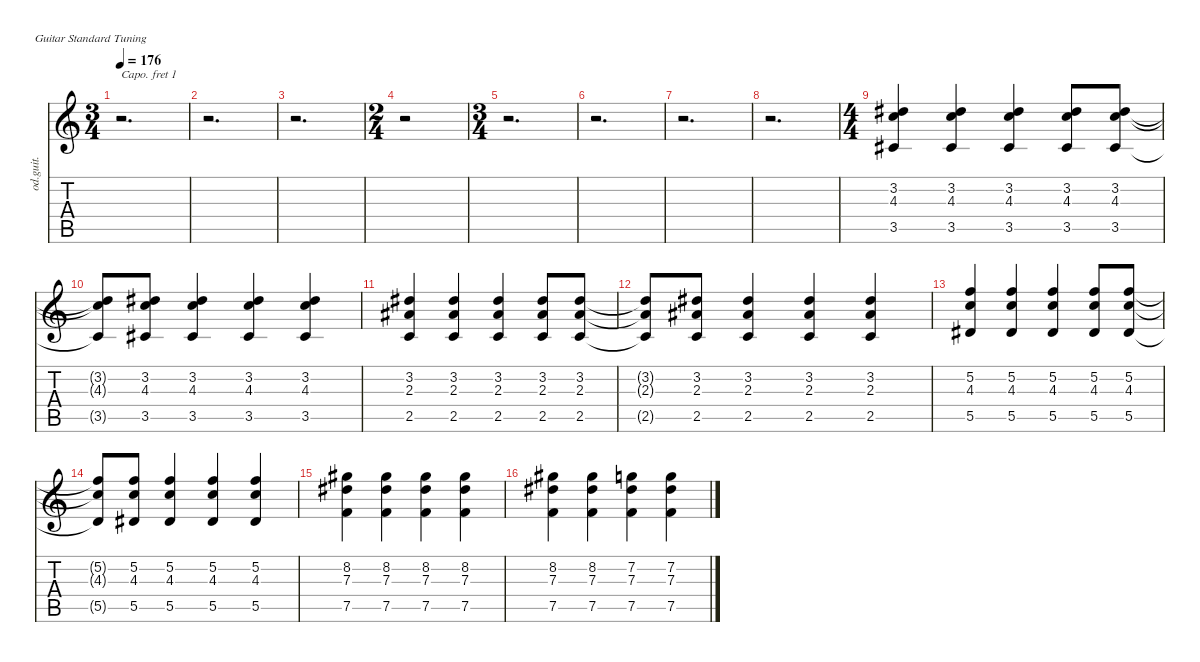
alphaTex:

\defaultSystemsLayout 4
\hideDynamics
\bracketExtendMode nobrackets
\otherSystemsTrackNameOrientation horizontal
\track ("  Backing" "od.guit.") {instrument overdrivenguitar}
\staff {score tabs}
\capo 1
\tuning (E4 B3 G3 D3 A2 E2)
\ts (3 4)
\tempo 176
\clef g2
\ks c
r.2{d dy mf beam Down} |
r.2{d beam Down} |
r.2{d beam Down} |
\ts (2 4)
\beaming (8 2 2)
r.2{beam Down} |
\ts (3 4)
\beaming (8 2 2 2)
r.2{d beam Down} |
r.2{d beam Down} |
r.2{d beam Down} |
r.2{d beam Down} |
\ts (4 4)
\beaming (8 2 2 2 2)
(3.5{acc #} 4.3 3.2{acc #}).4{beam Up} (3.5{acc #} 4.3 3.2{acc #}).4{beam Up} (3.5{acc #} 4.3 3.2{acc #}).4{beam Up} (3.5{acc #} 4.3 3.2{acc #}).8{beam Up} (3.5{acc #} 4.3 3.2{acc #}).8{beam Up} |
(3.2{t acc #} 4.3{t} 3.5{t acc #}).8{beam Up} (3.2{acc #} 4.3 3.5{acc #}).8{beam Up} (3.5{acc #} 4.3 3.2{acc #}).4{beam Up} (3.5{acc #} 4.3 3.2{acc #}).4{beam Up} (3.5{acc #} 4.3 3.2{acc #}).4{beam Up} |
(2.5 2.3{acc #} 3.2{acc #}).4{beam Up} (2.5 2.3{acc #} 3.2{acc #}).4{beam Up} (2.5 2.3{acc #} 3.2{acc #}).4{beam Up} (2.5 2.3{acc #} 3.2{acc #}).8{beam Up} (2.5 2.3{acc #} 3.2{acc #}).8{beam Up} |
(3.2{t acc #} 2.3{t acc #} 2.5{t}).8{beam Up} (3.2{acc #} 2.3{acc #} 2.5).8{beam Up} (2.5 2.3{acc #} 3.2{acc #}).4{beam Up} (2.5 2.3{acc #} 3.2{acc #}).4{beam Up} (2.5 2.3{acc #} 3.2{acc #}).4{beam Up} |
(5.5{acc #} 4.3 5.2).4{beam Up} (5.5{acc #} 4.3 5.2).4{beam Up} (5.5{acc #} 4.3 5.2).4{beam Up} (5.5{acc #} 4.3 5.2).8{beam Up} (5.5{acc #} 4.3 5.2).8{beam Up} |
(5.2{t} 4.3{t} 5.5{t acc #}).8{beam Up} (5.2 4.3 5.5{acc #}).8{beam Up} (5.5{acc #} 4.3 5.2).4{beam Up} (5.5{acc #} 4.3 5.2).4{beam Up} (5.5{acc #} 4.3 5.2).4{beam Up} |
(7.5 7.3{acc #} 8.2{acc #}).4{beam Down} (7.5 7.3{acc #} 8.2{acc #}).4{beam Down} (7.5 7.3{acc #} 8.2{acc #}).4{beam Down} (7.5 7.3{acc #} 8.2{acc #}).4{beam Down} |
(7.5 7.3{acc #} 8.2{acc #}).4{beam Down} (7.5 7.3{acc #} 8.2{acc #}).4{beam Down} (7.5 7.3{acc #} 7.2).4{beam Down} (7.2 7.5 7.3{acc #}).4{beam Down}
